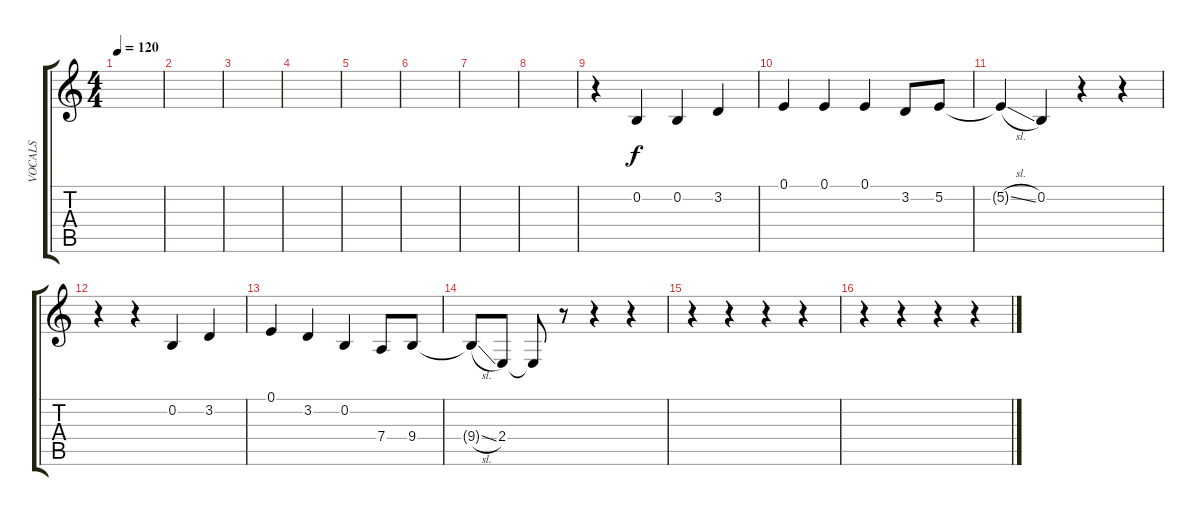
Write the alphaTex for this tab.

\track ("VOCALS" "VOCALS") {instrument frenchhorn}
\staff {score tabs}
\tuning (E4 B3 G3 D3 A2 E2) {hide}
\ts (4 4)
\tempo 120
\clef g2
\ks c
|
|
|
|
|
|
|
|
r.4 0.2.4 0.2.4 3.2.4 |
0.1.4 0.1.4 0.1.4 3.2.8 5.2.8 |
5.2{sl t}.4 0.2.4 r.4 r.4 |
r.4 r.4 0.2.4 3.2.4 |
0.1.4 3.2.4 0.2.4 7.4.8 9.4.8 |
9.4{sl t}.8 2.4.8 2.4{t}.8 r.8 r.4 r.4 |
r.4 r.4 r.4 r.4 |
r.4 r.4 r.4 r.4
